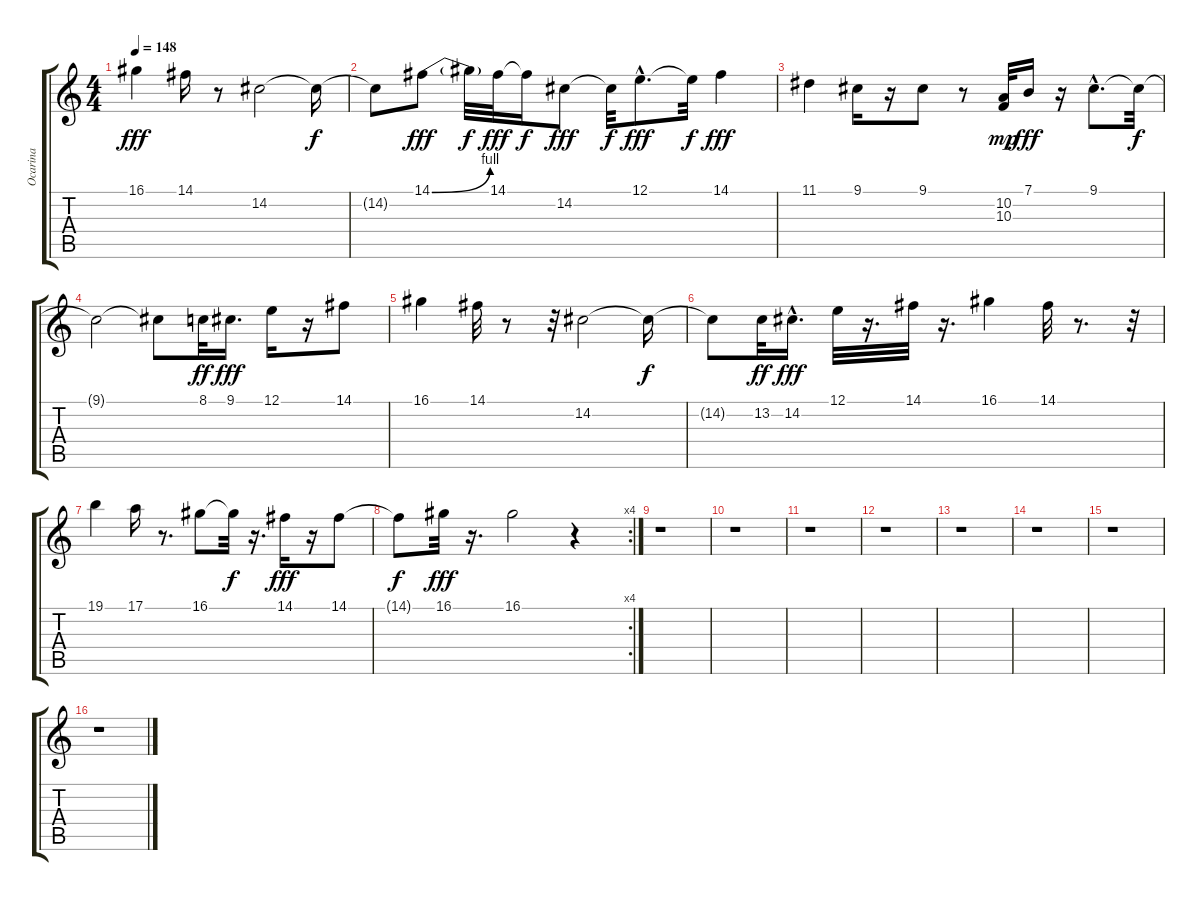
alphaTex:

\track ("Ocarina" "Ocarina") {instrument ocarina}
\staff {score tabs}
\tuning (E4 B3 G3 D3 A2 E2) {hide}
\ts (4 4)
\tempo 148
\clef g2
\ks c
16.1.4{dy fff} 14.1.16 r.8 14.2.2 14.2{t}.16{dy f} |
14.2{t}.8 14.1{be (bend 0 0 60 4)}.8{dy fff} 14.1{t}.32{dy f} 14.1.32{dy fff} 14.1{t}.16{dy f} 14.2.8{dy fff} 14.2{t}.32{dy f} 12.1{hac}.8{d dy fff} 12.1{t}.32{dy f} 14.1.4{dy fff} |
11.1.4 9.1.16 r.16 9.1.8 r.8 (10.2 10.3).32{dy mp} 7.1.16{dy fff} r.16 9.1{hac}.8{d} 9.1{t}.32{dy f} |
9.1{t}.2 9.1{t}.8 8.1.32{dy ff} 9.1.16{d dy fff} 12.1.16 r.16 14.1.8 |
16.1.4 14.1.32 r.8 r.32 14.2.2 14.2{t}.16{dy f} |
14.2{t}.8 13.2.32{dy ff} 14.2{hac}.16{d dy fff} 12.1.32 r.16{d} 14.1.32 r.16{d} 16.1.4 14.1.32 r.8{d} r.32 |
19.1.4 17.1.16 r.8{d} 16.1.8 16.1{t}.32{dy f} r.16{d} 14.1.16{dy fff} r.16 14.1.8 |
\rc 4
14.1{t}.8{dy f} 16.1.32{dy fff} r.16{d} 16.1.2 r.4 |
r.1 |
r.1 |
r.1 |
r.1 |
r.1 |
r.1 |
r.1 |
r.1
